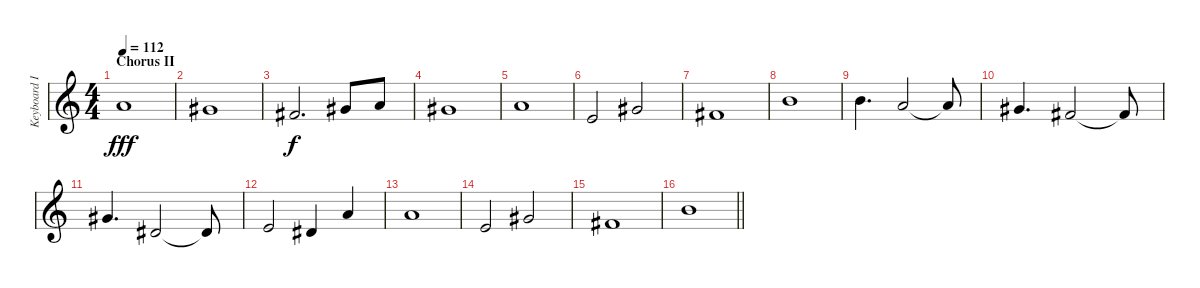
\track ("Keyboard I" "Keyboard I") {instrument synthstrings1}
\staff {score}
\tuning (E4 B3 G3 D3 A2 E2 B1) {hide}
\ts (4 4)
\section ("" "Chorus II")
\tempo 112
\clef g2
\ks c
5.1.1{dy fff instrument synthstrings1} |
4.1.1 |
2.1.2{d dy f} 4.1.8 5.1.8 |
4.1.1 |
5.1.1 |
0.1.2 4.1.2 |
2.1.1 |
7.1.1 |
7.1.4{d} 5.1.2 5.1{t}.8 |
4.1.4{d} 2.1.2 2.1{t}.8 |
4.1.4{d} 4.2.2 4.2{t}.8 |
0.1.2 4.2.4 5.1.4 |
5.1.1 |
0.1.2 4.1.2 |
2.1.1 |
\barLineRight lightlight
7.1.1
